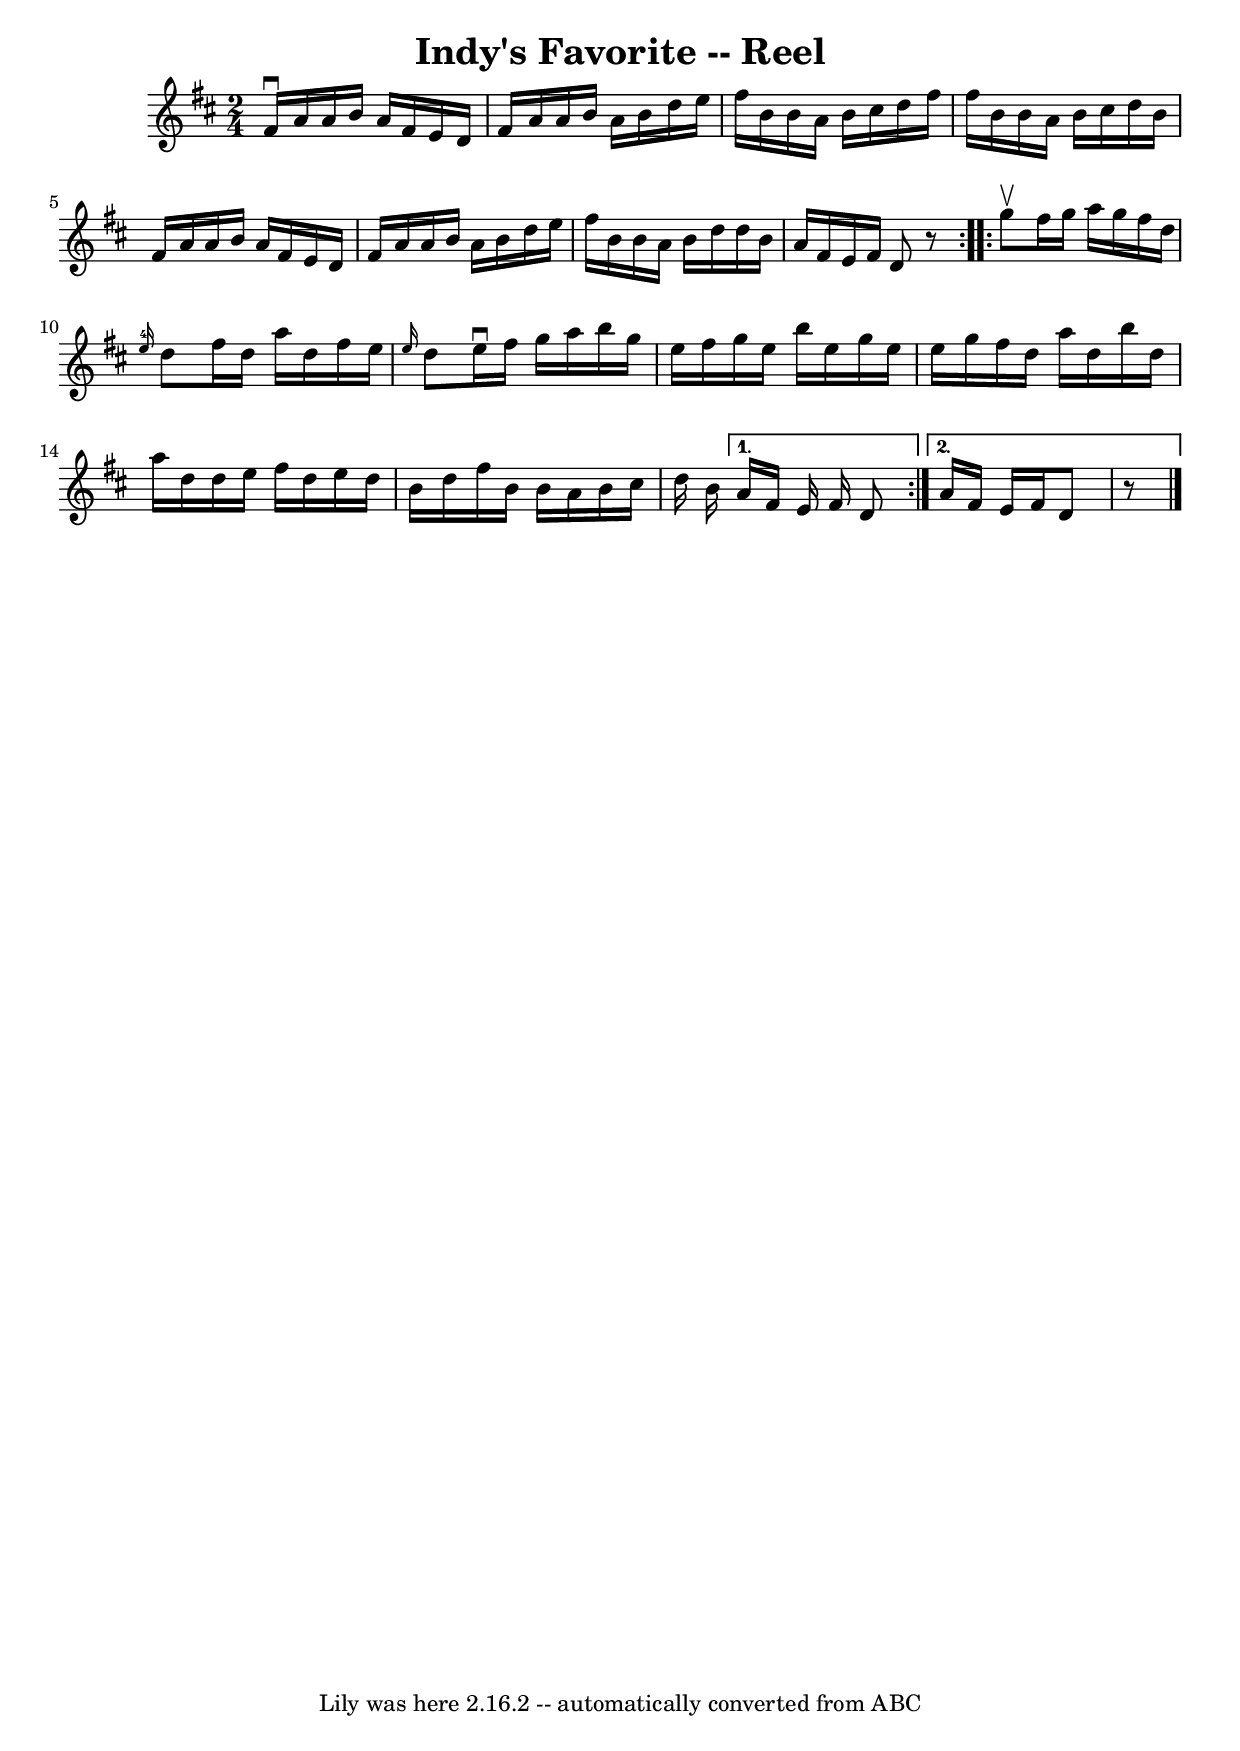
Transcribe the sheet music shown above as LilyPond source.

\version "2.16.2"
\include "Mammoth.ily"
\header {
  %% book = "Ryan's Mammoth Collection"
  crossRefNumber = "1"
  footnotes = "\\\\AKA The Maid Behind the Bar\\\\326"
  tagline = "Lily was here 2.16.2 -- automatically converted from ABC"
  title = "Indy's Favorite -- Reel"

}
voicedefault =  {



  \repeat volta 2 {

    \time 2/4 
    \key d \major
    fis'16^\downbow a'16 a'16 b'16 a'16    
    fis'16 e'16 d'16    |
    fis'16 a'16 a'16 b'16 a'16    
    b'16 d''16 e''16    |
    fis''16 b'16 b'16 a'16 b'16    
    cis''16 d''16 fis''16    |
    fis''16 b'16 b'16 a'16    
    b'16 cis''16 d''16 b'16    |
    fis'16 a'16 a'16 b'16 
    a'16 fis'16 e'16 d'16    |
    fis'16 a'16 a'16 b'16  
    a'16 b'16 d''16 e''16    |
    fis''16 b'16 b'16 a'16  
    b'16 d''16 d''16 b'16    |
    a'16 fis'16 e'16 fis'16 
    d'8    r8   
  }     
  \repeat volta 2 {
    g''8^\upbow |
    fis''16    
    g''16 a''16 g''16 fis''16 d''16  \grace { e''16-4 
					    } d''8    
    |
    fis''16 d''16 a''16 d''16 fis''16 e''16  \grace {    
      e''16  
    } d''8    |
    e''16^\downbow fis''16 g''16 a''16    
    b''16 g''16 e''16 fis''16    |
    g''16 e''16 b''16    
    e''16 g''16 e''16 e''16 g''16    |
    fis''16 d''16    
    a''16 d''16 b''16 d''16 a''16 d''16    |
    d''16 e''16 
    fis''16 d''16 e''16 d''16 b'16 d''16    |
    fis''16    
    b'16 b'16 a'16 b'16 cis''16 d''16 b'16    
  } \alternative{{   
    a'16 fis'16 e'16 fis'16 d'8    
  } { a'16 fis'16 e'16    
      fis'16 d'8    r8   \bar "|."   
    }
	       }

}

\score{
  <<

    \context Staff="default"
    {
      \voicedefault 
      
    }

  >>
  \layout {
    
  }
  \midi {
  }

}
